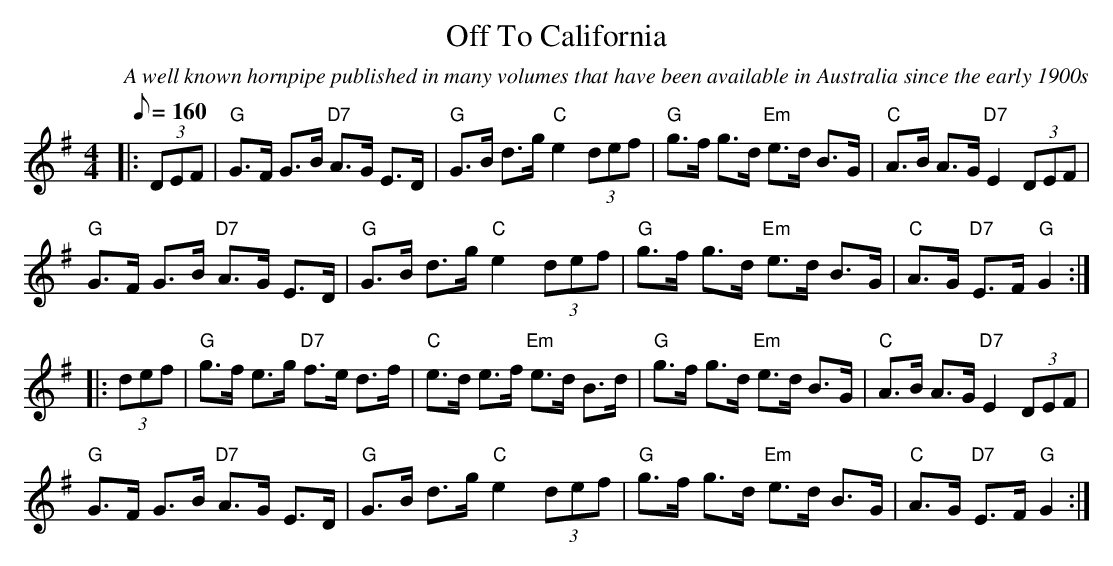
X:1
T:Off To California
C:A well known hornpipe published in many volumes that have been available in Australia since the early 1900s
M:4/4
L:1/8
Q:160
K:G
|:(3DEF|"G"G>F G>B "D7"A>G E>D|"G"G>B d>g "C"e2(3def|"G"g>f g>d "Em"e>d B>G|"C"A>B A>G "D7"E2(3DEF|
"G"G>F G>B "D7"A>G E>D|"G"G>B d>g "C"e2(3def|"G"g>f g>d "Em"e>d B>G|"C"A>G "D7"E>F "G"G2:|
|:(3def|"G"g>f e>g "D7"f>e d>f|"C"e>d e>f "Em"e>d B>d|"G"g>f g>d "Em"e>d B>G|"C"A>B A>G "D7"E2 (3DEF|
"G"G>F G>B "D7"A>G E>D|"G"G>B d>g "C"e2(3def|"G"g>f g>d "Em"e>d B>G|"C"A>G "D7"E>F "G"G2:|
